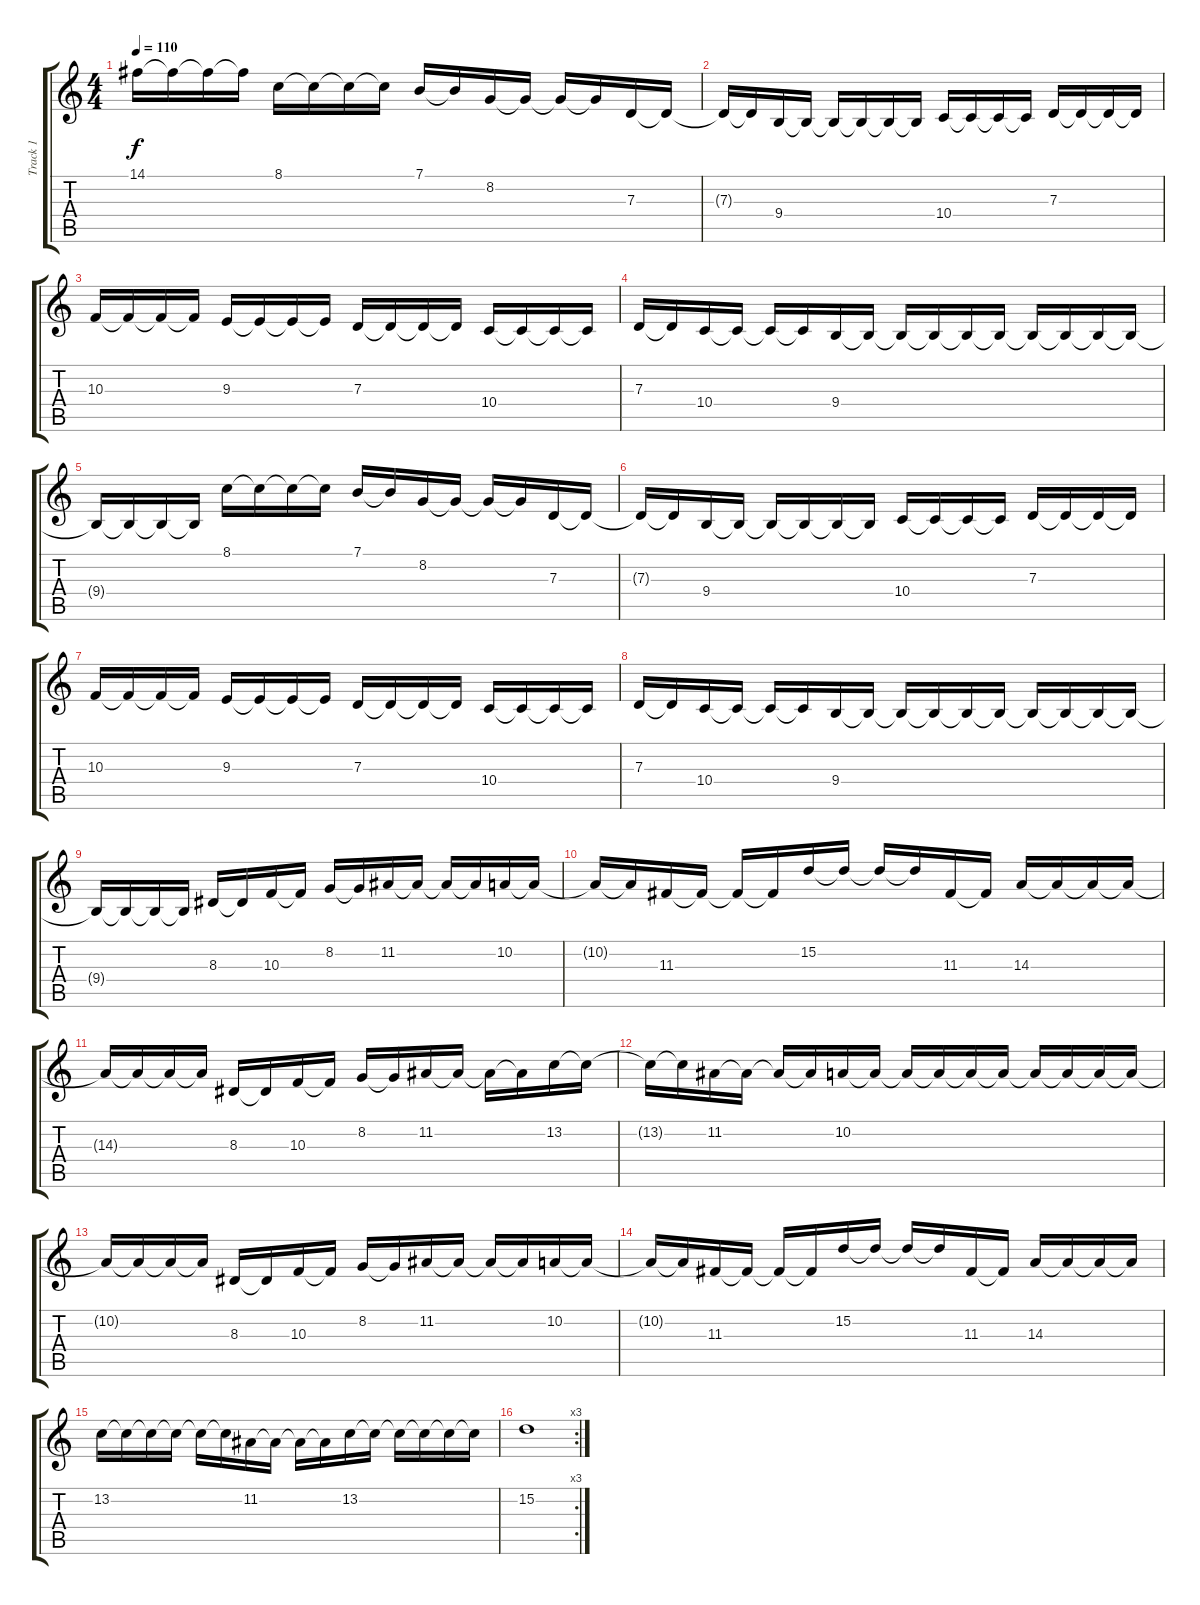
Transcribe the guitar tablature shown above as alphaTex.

\track ("Track 1" "Track 1") {instrument lead5charang}
\staff {score tabs}
\tuning (E4 B3 G3 D3 A2 E2) {hide}
\ts (4 4)
\tempo 110
\clef g2
\ks c
14.1{t}.16{dy f} 14.1{t}.16 14.1{t}.16 14.1{t}.16 8.1.16 8.1{t}.16 8.1{t}.16 8.1{t}.16 7.1.16 7.1{t}.16 8.2.16 8.2{t}.16 8.2{t}.16 8.2{t}.16 7.3.16 7.3{t}.16 |
7.3{t}.16 7.3{t}.16 9.4.16 9.4{t}.16 9.4{t}.16 9.4{t}.16 9.4{t}.16 9.4{t}.16 10.4.16 10.4{t}.16 10.4{t}.16 10.4{t}.16 7.3.16 7.3{t}.16 7.3{t}.16 7.3{t}.16 |
10.3.16 10.3{t}.16 10.3{t}.16 10.3{t}.16 9.3.16 9.3{t}.16 9.3{t}.16 9.3{t}.16 7.3.16 7.3{t}.16 7.3{t}.16 7.3{t}.16 10.4.16 10.4{t}.16 10.4{t}.16 10.4{t}.16 |
7.3.16 7.3{t}.16 10.4.16 10.4{t}.16 10.4{t}.16 10.4{t}.16 9.4.16 9.4{t}.16 9.4{t}.16 9.4{t}.16 9.4{t}.16 9.4{t}.16 9.4{t}.16 9.4{t}.16 9.4{t}.16 9.4{t}.16 |
9.4{t}.16 9.4{t}.16 9.4{t}.16 9.4{t}.16 8.1.16 8.1{t}.16 8.1{t}.16 8.1{t}.16 7.1.16 7.1{t}.16 8.2.16 8.2{t}.16 8.2{t}.16 8.2{t}.16 7.3.16 7.3{t}.16 |
7.3{t}.16 7.3{t}.16 9.4.16 9.4{t}.16 9.4{t}.16 9.4{t}.16 9.4{t}.16 9.4{t}.16 10.4.16 10.4{t}.16 10.4{t}.16 10.4{t}.16 7.3.16 7.3{t}.16 7.3{t}.16 7.3{t}.16 |
10.3.16 10.3{t}.16 10.3{t}.16 10.3{t}.16 9.3.16 9.3{t}.16 9.3{t}.16 9.3{t}.16 7.3.16 7.3{t}.16 7.3{t}.16 7.3{t}.16 10.4.16 10.4{t}.16 10.4{t}.16 10.4{t}.16 |
7.3.16 7.3{t}.16 10.4.16 10.4{t}.16 10.4{t}.16 10.4{t}.16 9.4.16 9.4{t}.16 9.4{t}.16 9.4{t}.16 9.4{t}.16 9.4{t}.16 9.4{t}.16 9.4{t}.16 9.4{t}.16 9.4{t}.16 |
9.4{t}.16 9.4{t}.16 9.4{t}.16 9.4{t}.16 8.3.16 8.3{t}.16 10.3.16 10.3{t}.16 8.2.16 8.2{t}.16 11.2.16 11.2{t}.16 11.2{t}.16 11.2{t}.16 10.2.16 10.2{t}.16 |
10.2{t}.16 10.2{t}.16 11.3.16 11.3{t}.16 11.3{t}.16 11.3{t}.16 15.2.16 15.2{t}.16 15.2{t}.16 15.2{t}.16 11.3.16 11.3{t}.16 14.3.16 14.3{t}.16 14.3{t}.16 14.3{t}.16 |
14.3{t}.16 14.3{t}.16 14.3{t}.16 14.3{t}.16 8.3.16 8.3{t}.16 10.3.16 10.3{t}.16 8.2.16 8.2{t}.16 11.2.16 11.2{t}.16 11.2{t}.16 11.2{t}.16 13.2.16 13.2{t}.16 |
13.2{t}.16 13.2{t}.16 11.2.16 11.2{t}.16 11.2{t}.16 11.2{t}.16 10.2.16 10.2{t}.16 10.2{t}.16 10.2{t}.16 10.2{t}.16 10.2{t}.16 10.2{t}.16 10.2{t}.16 10.2{t}.16 10.2{t}.16 |
10.2{t}.16 10.2{t}.16 10.2{t}.16 10.2{t}.16 8.3.16 8.3{t}.16 10.3.16 10.3{t}.16 8.2.16 8.2{t}.16 11.2.16 11.2{t}.16 11.2{t}.16 11.2{t}.16 10.2.16 10.2{t}.16 |
10.2{t}.16 10.2{t}.16 11.3.16 11.3{t}.16 11.3{t}.16 11.3{t}.16 15.2.16 15.2{t}.16 15.2{t}.16 15.2{t}.16 11.3.16 11.3{t}.16 14.3.16 14.3{t}.16 14.3{t}.16 14.3{t}.16 |
13.2.16 13.2{t}.16 13.2{t}.16 13.2{t}.16 13.2{t}.16 13.2{t}.16 11.2.16 11.2{t}.16 11.2{t}.16 11.2{t}.16 13.2.16 13.2{t}.16 13.2{t}.16 13.2{t}.16 13.2{t}.16 13.2{t}.16 |
\rc 3
15.2.1
